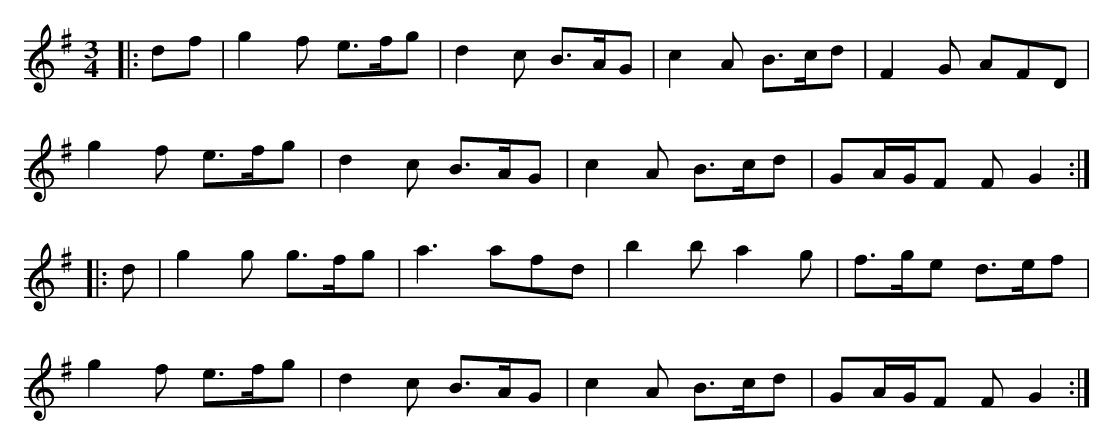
X:1
M:3/4
K:G
|:df|g2 f e>fg|d2 c B>AG|c2 A B>cd|F2 G AFD|
g2 f e>fg|d2 c B>AG|c2 A B>cd|GA/G/F FG2:|
|:d|g2 g g>fg|a3 afd|b2 b a2 g|f>ge d>ef|
g2 f e>fg|d2 c B>AG|c2 A B>cd|GA/G/F FG2:|
